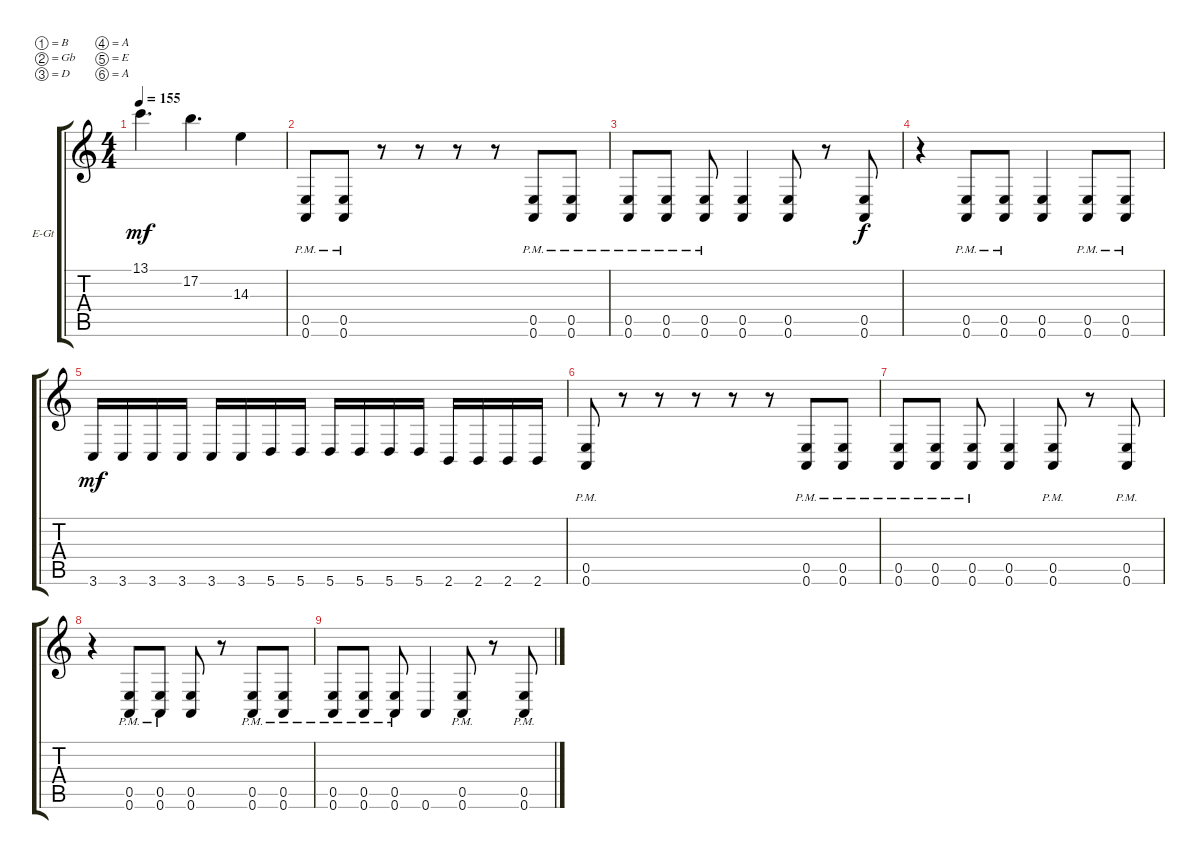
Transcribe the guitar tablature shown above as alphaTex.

\defaultSystemsLayout 4
\bracketExtendMode groupsimilarinstruments
\firstSystemTrackNameOrientation horizontal
\otherSystemsTrackNameOrientation horizontal
\track ("Ben Nairne - Right" "E-Gt") {instrument distortionguitar}
\staff {score tabs}
\tuning (B3 Gb3 D3 A2 E2 A1)
\ts (4 4)
\tempo 155
\clef g2
\ks c
13.1.4{d dy mf} 17.2.4{d} 14.3.4 |
(0.5{pm} 0.6{pm}).8 (0.6{pm} 0.5{pm}).8 r.8 r.8 r.8 r.8 (0.6{pm} 0.5{pm}).8 (0.5{pm} 0.6{pm}).8 |
(0.6{pm} 0.5{pm}).8 (0.5{pm} 0.6{pm}).8 (0.6{pm} 0.5{pm}).8 (0.5 0.6).4 (0.6 0.5).8 r.8 (0.6 0.5).8{dy f} |
r.4 (0.6{pm} 0.5{pm}).8 (0.6{pm} 0.5{pm}).8 (0.6 0.5).4 (0.6{pm} 0.5{pm}).8 (0.6{pm} 0.5{pm}).8 |
3.6.16{dy mf} 3.6.16 3.6.16 3.6.16 3.6.16 3.6.16 5.6.16 5.6.16 5.6.16 5.6.16 5.6.16 5.6.16 2.6.16 2.6.16 2.6.16 2.6.16 |
(0.5{pm} 0.6{pm}).8 r.8 r.8 r.8 r.8 r.8 (0.6{pm} 0.5{pm}).8 (0.6{pm} 0.5{pm}).8 |
(0.6{pm} 0.5{pm}).8 (0.5{pm} 0.6{pm}).8 (0.6{pm} 0.5{pm}).8 (0.6 0.5).4 (0.5{pm} 0.6{pm}).8 r.8 (0.6{pm} 0.5{pm}).8 |
r.4 (0.6{pm} 0.5{pm}).8 (0.6{pm} 0.5{pm}).8 (0.6 0.5).8 r.8 (0.6 0.5{pm}).8 (0.6 0.5{pm}).8 |
(0.6{pm} 0.5{pm}).8 (0.5{pm} 0.6{pm}).8 (0.6{pm} 0.5{pm}).8 0.6.4 (0.6{pm} 0.5{pm}).8 r.8 (0.6{pm} 0.5{pm}).8
